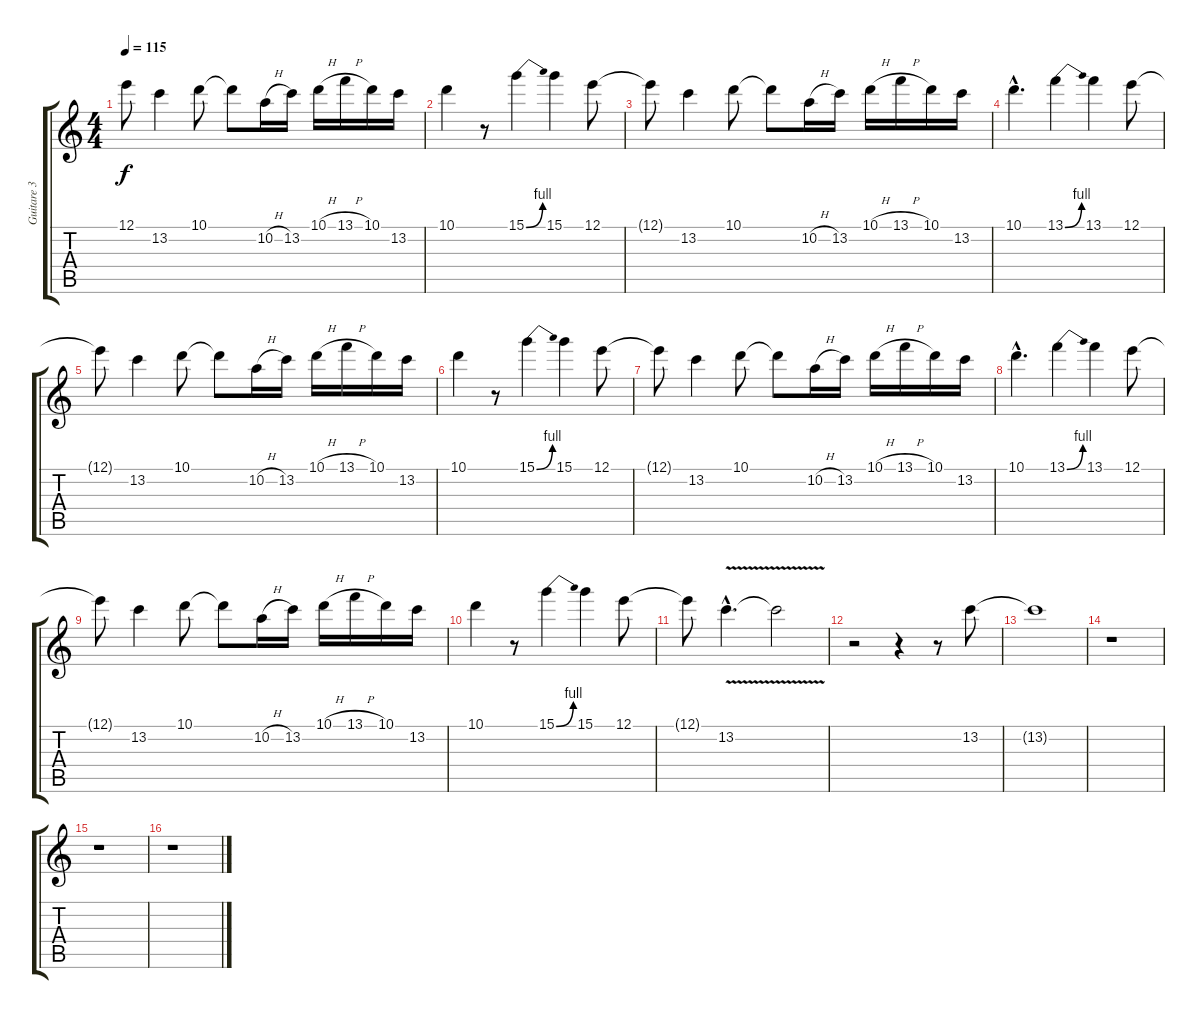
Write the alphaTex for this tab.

\track ("Guitare 3" "Guitare 3") {instrument distortionguitar}
\staff {score tabs}
\tuning (E4 B3 G3 D3 A2 E2) {hide}
\ts (4 4)
\tempo 115
\clef g2
\ks c
12.1{t}.8{dy f} 13.2.4 10.1.8 10.1{t}.8 10.2{h}.16 13.2.16 10.1{h}.16 13.1{h}.16 10.1.16 13.2.16 |
10.1.4 r.8 15.1{be (bend 0 0 60 4)}.4 15.1.4 12.1.8 |
12.1{t}.8 13.2.4 10.1.8 10.1{t}.8 10.2{h}.16 13.2.16 10.1{h}.16 13.1{h}.16 10.1.16 13.2.16 |
10.1{hac}.4{d} 13.1{be (bend 0 0 60 4)}.4 13.1.4 12.1.8 |
12.1{t}.8 13.2.4 10.1.8 10.1{t}.8 10.2{h}.16 13.2.16 10.1{h}.16 13.1{h}.16 10.1.16 13.2.16 |
10.1.4 r.8 15.1{be (bend 0 0 60 4)}.4 15.1.4 12.1.8 |
12.1{t}.8 13.2.4 10.1.8 10.1{t}.8 10.2{h}.16 13.2.16 10.1{h}.16 13.1{h}.16 10.1.16 13.2.16 |
10.1{hac}.4{d} 13.1{be (bend 0 0 60 4)}.4 13.1.4 12.1.8 |
12.1{t}.8 13.2.4 10.1.8 10.1{t}.8 10.2{h}.16 13.2.16 10.1{h}.16 13.1{h}.16 10.1.16 13.2.16 |
10.1.4 r.8 15.1{be (bend 0 0 60 4)}.4 15.1.4 12.1.8 |
12.1{t}.8 13.2{v hac}.4{d} 13.2{t}.2 |
r.2 r.4 r.8 13.2.8 |
13.2{t}.1 |
r.1 |
r.1 |
r.1
